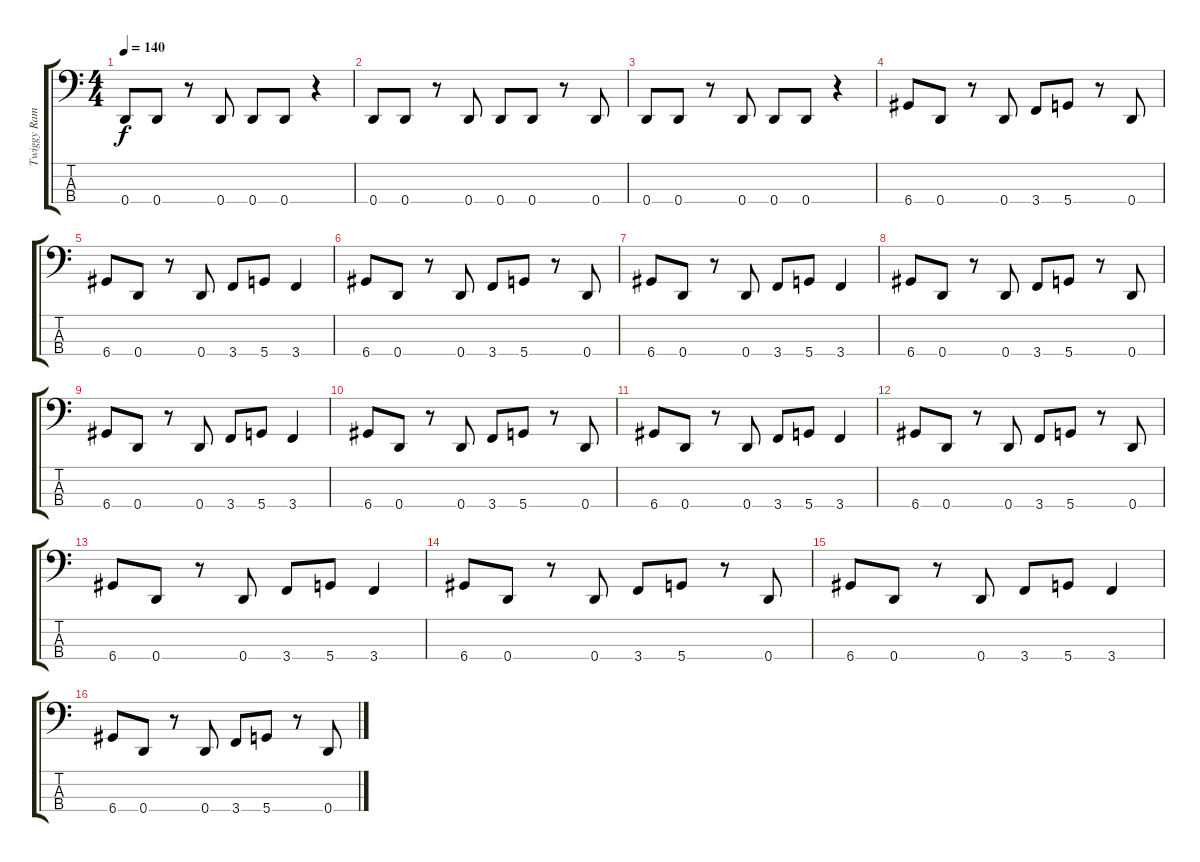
\track ("Twiggy Ramirez" "Twiggy Ram") {instrument electricbassfinger}
\staff {score tabs}
\tuning (G2 D2 A1 D1) {hide}
\ts (4 4)
\tempo 140
\clef f4
\ks c
0.4.8{dy f} 0.4.8 r.8 0.4.8 0.4.8 0.4.8 r.4 |
0.4.8 0.4.8 r.8 0.4.8 0.4.8 0.4.8 r.8 0.4.8 |
0.4.8 0.4.8 r.8 0.4.8 0.4.8 0.4.8 r.4 |
6.4.8 0.4.8 r.8 0.4.8 3.4.8 5.4.8 r.8 0.4.8 |
6.4.8 0.4.8 r.8 0.4.8 3.4.8 5.4.8 3.4.4 |
6.4.8 0.4.8 r.8 0.4.8 3.4.8 5.4.8 r.8 0.4.8 |
6.4.8 0.4.8 r.8 0.4.8 3.4.8 5.4.8 3.4.4 |
6.4.8 0.4.8 r.8 0.4.8 3.4.8 5.4.8 r.8 0.4.8 |
6.4.8 0.4.8 r.8 0.4.8 3.4.8 5.4.8 3.4.4 |
6.4.8 0.4.8 r.8 0.4.8 3.4.8 5.4.8 r.8 0.4.8 |
6.4.8 0.4.8 r.8 0.4.8 3.4.8 5.4.8 3.4.4 |
6.4.8 0.4.8 r.8 0.4.8 3.4.8 5.4.8 r.8 0.4.8 |
6.4.8 0.4.8 r.8 0.4.8 3.4.8 5.4.8 3.4.4 |
6.4.8 0.4.8 r.8 0.4.8 3.4.8 5.4.8 r.8 0.4.8 |
6.4.8 0.4.8 r.8 0.4.8 3.4.8 5.4.8 3.4.4 |
6.4.8 0.4.8 r.8 0.4.8 3.4.8 5.4.8 r.8 0.4.8
